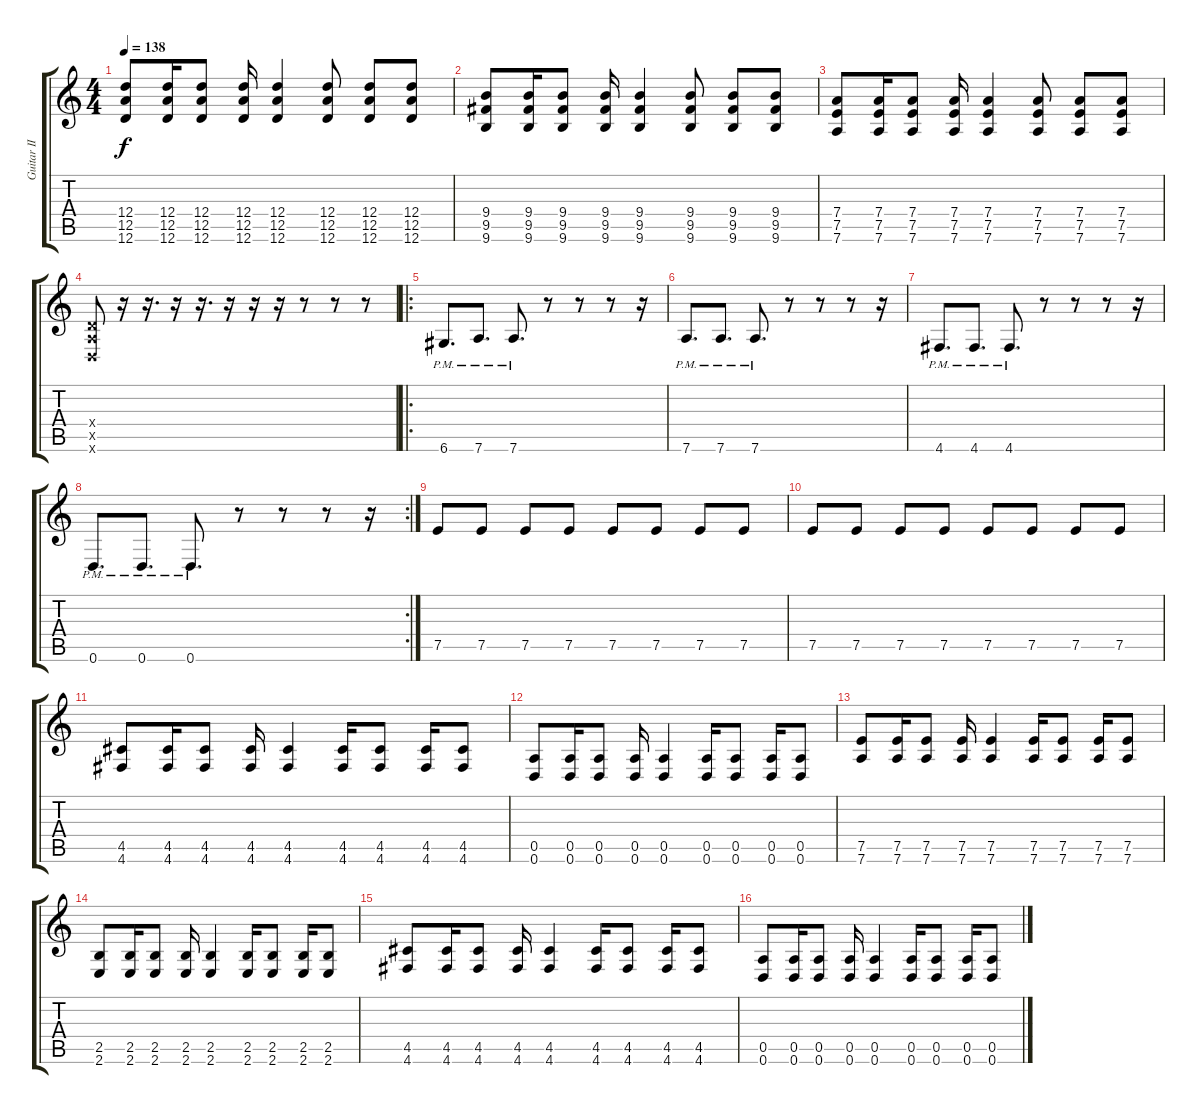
\track ("Guitar II" "Guitar II") {instrument distortionguitar}
\staff {score tabs}
\tuning (E4 B3 G3 D3 A2 D2) {hide}
\ts (4 4)
\tempo 138
\clef g2
\ks c
(12.4 12.5 12.6).8{dy f} (12.4 12.5 12.6).16 (12.4 12.5 12.6).8 (12.4 12.5 12.6).16 (12.4 12.5 12.6).4 (12.4 12.5 12.6).8 (12.4 12.5 12.6).8 (12.4 12.5 12.6).8 |
(9.4 9.5 9.6).8 (9.4 9.5 9.6).16 (9.4 9.5 9.6).8 (9.4 9.5 9.6).16 (9.4 9.5 9.6).4 (9.4 9.5 9.6).8 (9.4 9.5 9.6).8 (9.4 9.5 9.6).8 |
(7.4 7.5 7.6).8 (7.4 7.5 7.6).16 (7.4 7.5 7.6).8 (7.4 7.5 7.6).16 (7.4 7.5 7.6).4 (7.4 7.5 7.6).8 (7.4 7.5 7.6).8 (7.4 7.5 7.6).8 |
(0.4{x} 0.5{x} 0.6{x}).8 r.16 r.16{d} r.16 r.16{d} r.16 r.16 r.16 r.8 r.8 r.8 |
\ro
6.6{pm}.8{d} 7.6{pm}.8{d} 7.6{pm}.8{d} r.8 r.8 r.8 r.16 |
7.6{pm}.8{d} 7.6{pm}.8{d} 7.6{pm}.8{d} r.8 r.8 r.8 r.16 |
4.6{pm}.8{d} 4.6{pm}.8{d} 4.6{pm}.8{d} r.8 r.8 r.8 r.16 |
\rc 2
0.6{pm}.8{d} 0.6{pm}.8{d} 0.6{pm}.8{d} r.8 r.8 r.8 r.16 |
7.5.8 7.5.8 7.5.8 7.5.8 7.5.8 7.5.8 7.5.8 7.5.8 |
7.5.8 7.5.8 7.5.8 7.5.8 7.5.8 7.5.8 7.5.8 7.5.8 |
(4.5 4.6).8 (4.5 4.6).16 (4.5 4.6).8 (4.5 4.6).16 (4.5 4.6).4 (4.5 4.6).16 (4.5 4.6).8 (4.5 4.6).16 (4.5 4.6).8 |
(0.5 0.6).8 (0.5 0.6).16 (0.5 0.6).8 (0.5 0.6).16 (0.5 0.6).4 (0.5 0.6).16 (0.5 0.6).8 (0.5 0.6).16 (0.5 0.6).8 |
(7.5 7.6).8 (7.5 7.6).16 (7.5 7.6).8 (7.5 7.6).16 (7.5 7.6).4 (7.5 7.6).16 (7.5 7.6).8 (7.5 7.6).16 (7.5 7.6).8 |
(2.5 2.6).8 (2.5 2.6).16 (2.5 2.6).8 (2.5 2.6).16 (2.5 2.6).4 (2.5 2.6).16 (2.5 2.6).8 (2.5 2.6).16 (2.5 2.6).8 |
(4.5 4.6).8 (4.5 4.6).16 (4.5 4.6).8 (4.5 4.6).16 (4.5 4.6).4 (4.5 4.6).16 (4.5 4.6).8 (4.5 4.6).16 (4.5 4.6).8 |
(0.5 0.6).8 (0.5 0.6).16 (0.5 0.6).8 (0.5 0.6).16 (0.5 0.6).4 (0.5 0.6).16 (0.5 0.6).8 (0.5 0.6).16 (0.5 0.6).8
